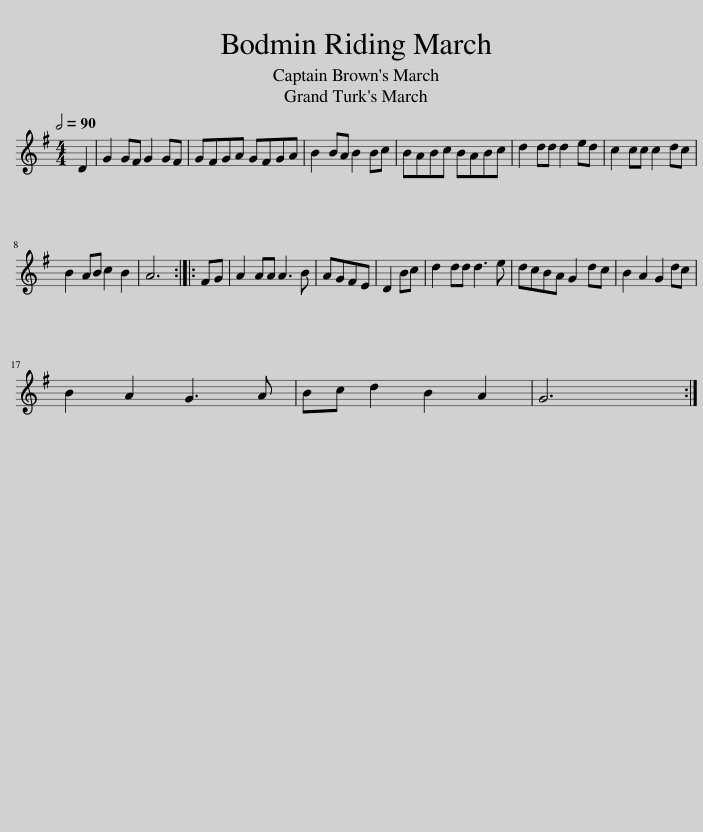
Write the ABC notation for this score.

X:1
L:1/8
Q:1/2=90
M:4/4
I:linebreak $
K:G
V:1 treble
V:1
 D2 | G2 GF G2 GF | GFGA GFGA | B2 BA B2 Bc | BABc BABc | %5
 d2 dd d2 ed | c2 cc c2 dc |$ B2 AB c2 B2 | A6 :: FG | %10
 A2 AA A3 B | AGFE | D2 Bc | d2 dd d3 e | dcBA G2 dc | %15
 B2 A2 G2 dc |$ B2 A2 G3 A | Bc d2 B2 A2 | G6 :| %19
